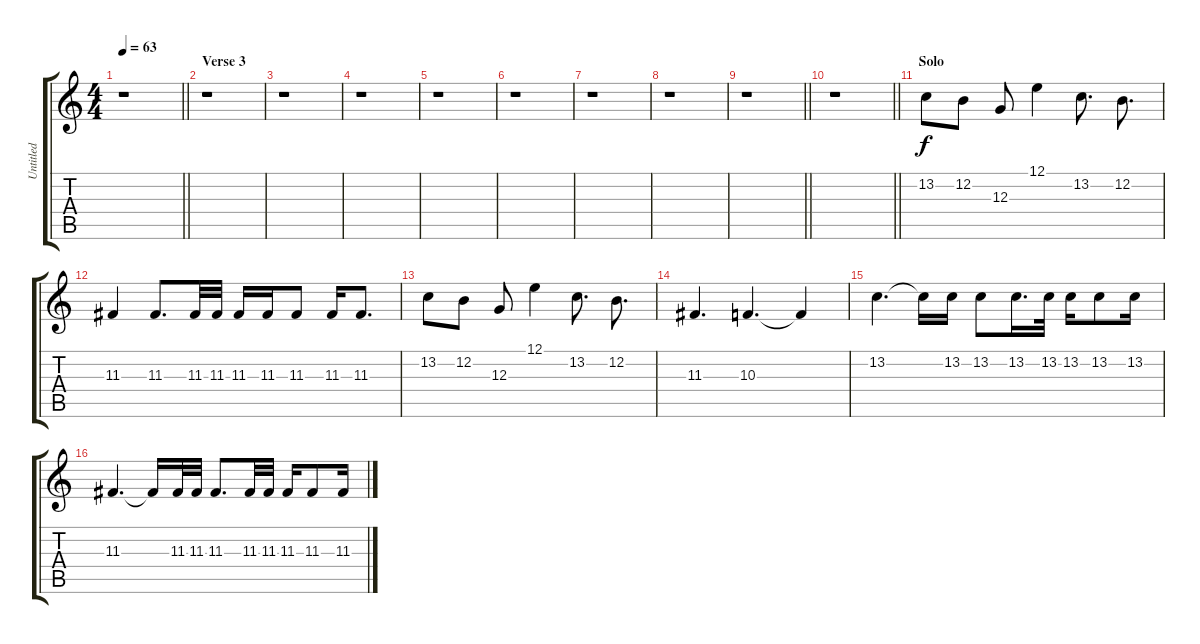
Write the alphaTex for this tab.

\track ("Untitled" "Untitled") {instrument dulcimer}
\staff {score tabs}
\tuning (E4 B3 G3 D3 A2 E2) {hide}
\ts (4 4)
\tempo 63
\clef g2
\barLineRight lightlight
\ks c
r.1{dy f} |
\section ("" "Verse 3")
r.1 |
r.1 |
r.1 |
r.1 |
r.1 |
r.1 |
r.1 |
\barLineRight lightlight
r.1 |
\barLineRight lightlight
r.1 |
\section ("" "Solo")
13.2.8 12.2.8 12.3.8 12.1.4 13.2.8{d} 12.2.8{d} |
11.3.4 11.3.8{d} 11.3.32 11.3.32 11.3.16 11.3.16 11.3.8 11.3.16 11.3.8{d} |
13.2.8 12.2.8 12.3.8 12.1.4 13.2.8{d} 12.2.8{d} |
11.3.4{d} 10.3.4{d} 10.3{t}.4 |
13.2.4{d} 13.2{t}.16 13.2.16 13.2.8 13.2.16{d} 13.2.32 13.2.16 13.2.8 13.2.16 |
11.3.4{d} 11.3{t}.16 11.3.32 11.3.32 11.3.8{d} 11.3.32 11.3.32 11.3.16 11.3.8 11.3.16
